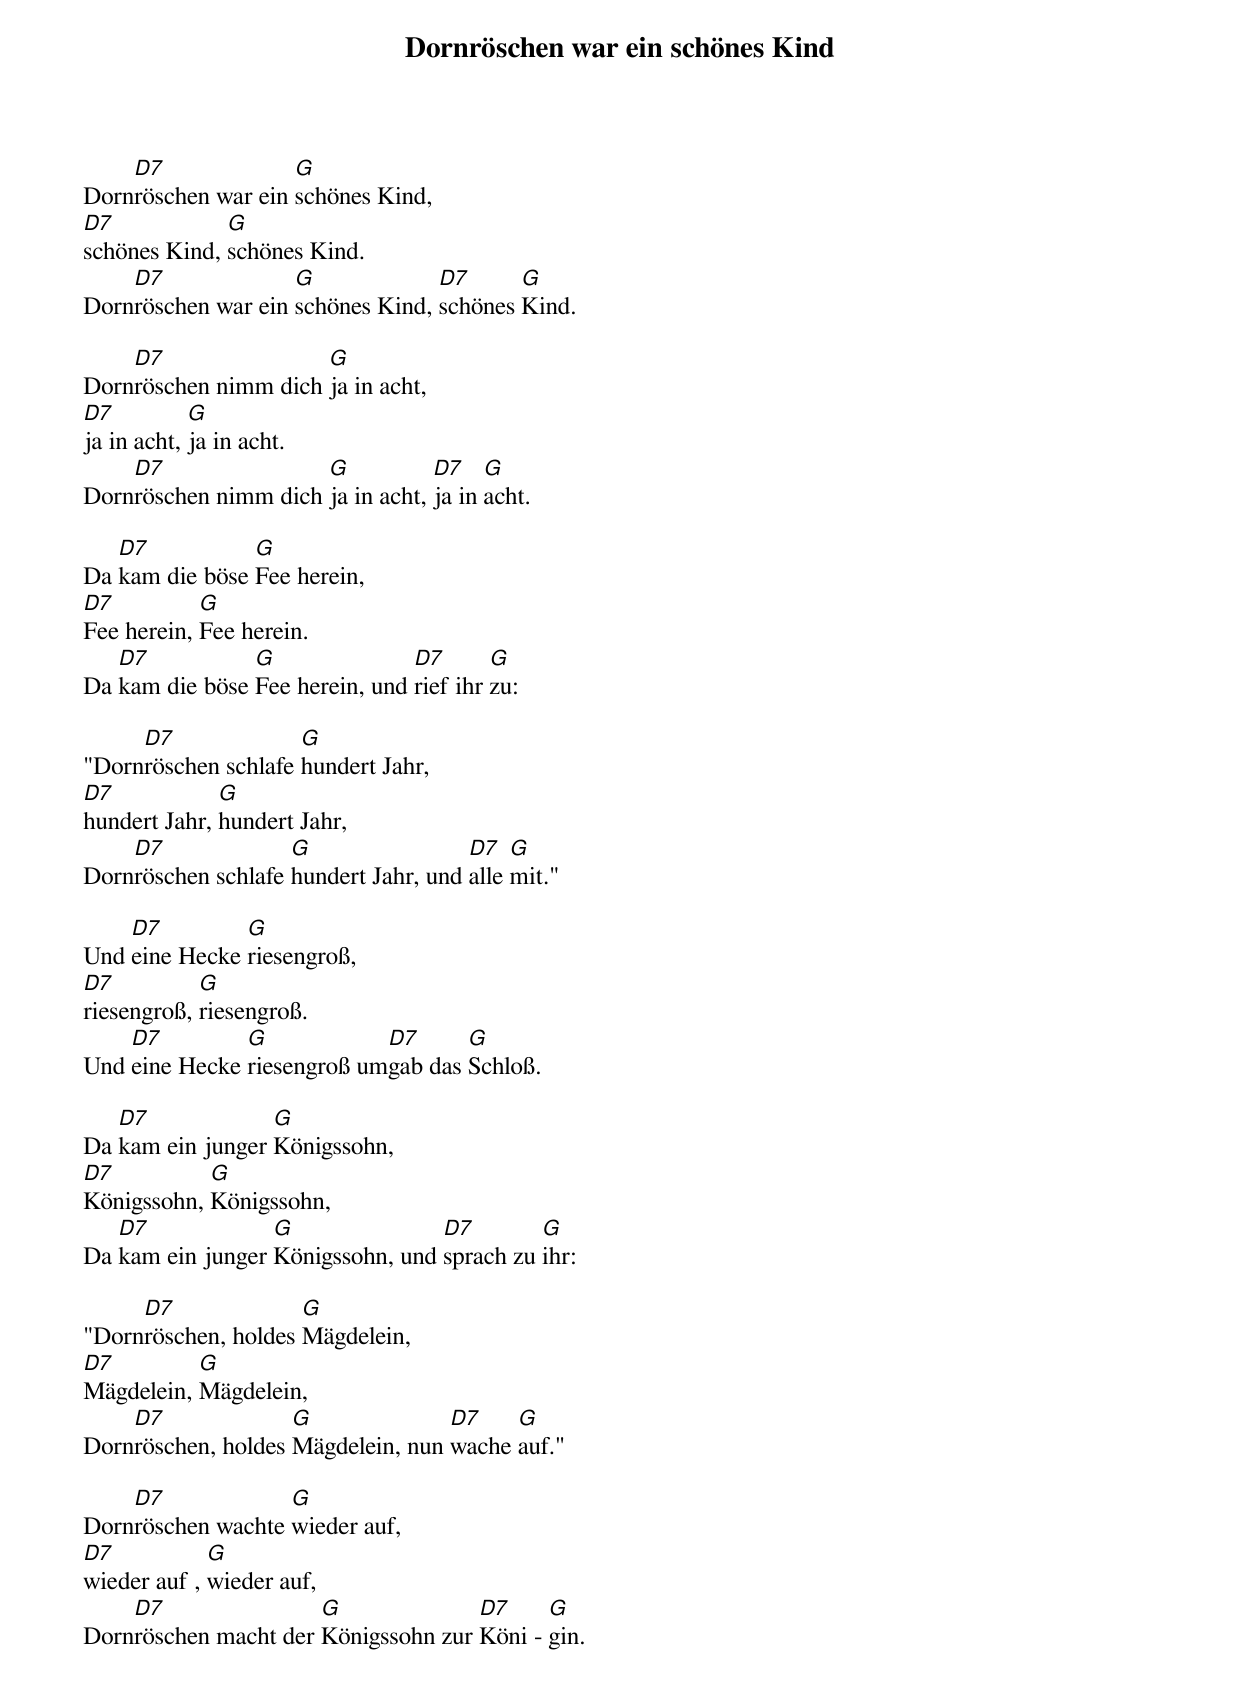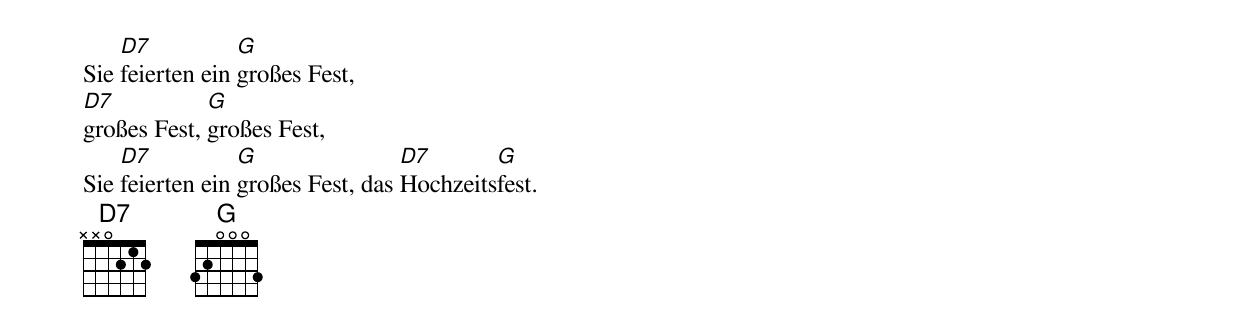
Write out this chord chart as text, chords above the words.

Dornröschen war ein schönes Kind


    D7              G
Dornröschen war ein schönes Kind,
D7            G
schönes Kind, schönes Kind.
    D7              G             D7      G
Dornröschen war ein schönes Kind, schönes Kind.

    D7                G
Dornröschen nimm dich ja in acht,
D7          G
ja in acht, ja in acht.
    D7                G           D7    G
Dornröschen nimm dich ja in acht, ja in acht.

   D7           G
Da kam die böse Fee herein,
D7          G
Fee herein, Fee herein.
   D7           G               D7       G
Da kam die böse Fee herein, und rief ihr zu:

     D7              G
"Dornröschen schlafe hundert Jahr,
D7            G
hundert Jahr, hundert Jahr,
    D7              G                 D7   G
Dornröschen schlafe hundert Jahr, und alle mit."

    D7         G
Und eine Hecke riesengroß,
D7          G
riesengroß, riesengroß.
    D7         G            D7      G
Und eine Hecke riesengroß umgab das Schloß.

   D7             G
Da kam ein junger Königssohn,
D7          G
Königssohn, Königssohn,
   D7             G               D7        G
Da kam ein junger Königssohn, und sprach zu ihr:

     D7              G
"Dornröschen, holdes Mägdelein,
D7         G
Mägdelein, Mägdelein,
    D7              G              D7    G
Dornröschen, holdes Mägdelein, nun wache auf."

    D7             G
Dornröschen wachte wieder auf,
D7           G
wieder auf , wieder auf,
    D7                G              D7     G
Dornröschen macht der Königssohn zur Köni - gin.

    D7           G
Sie feierten ein großes Fest,
D7           G
großes Fest, großes Fest,
    D7           G                D7       G
Sie feierten ein großes Fest, das Hochzeitsfest.
